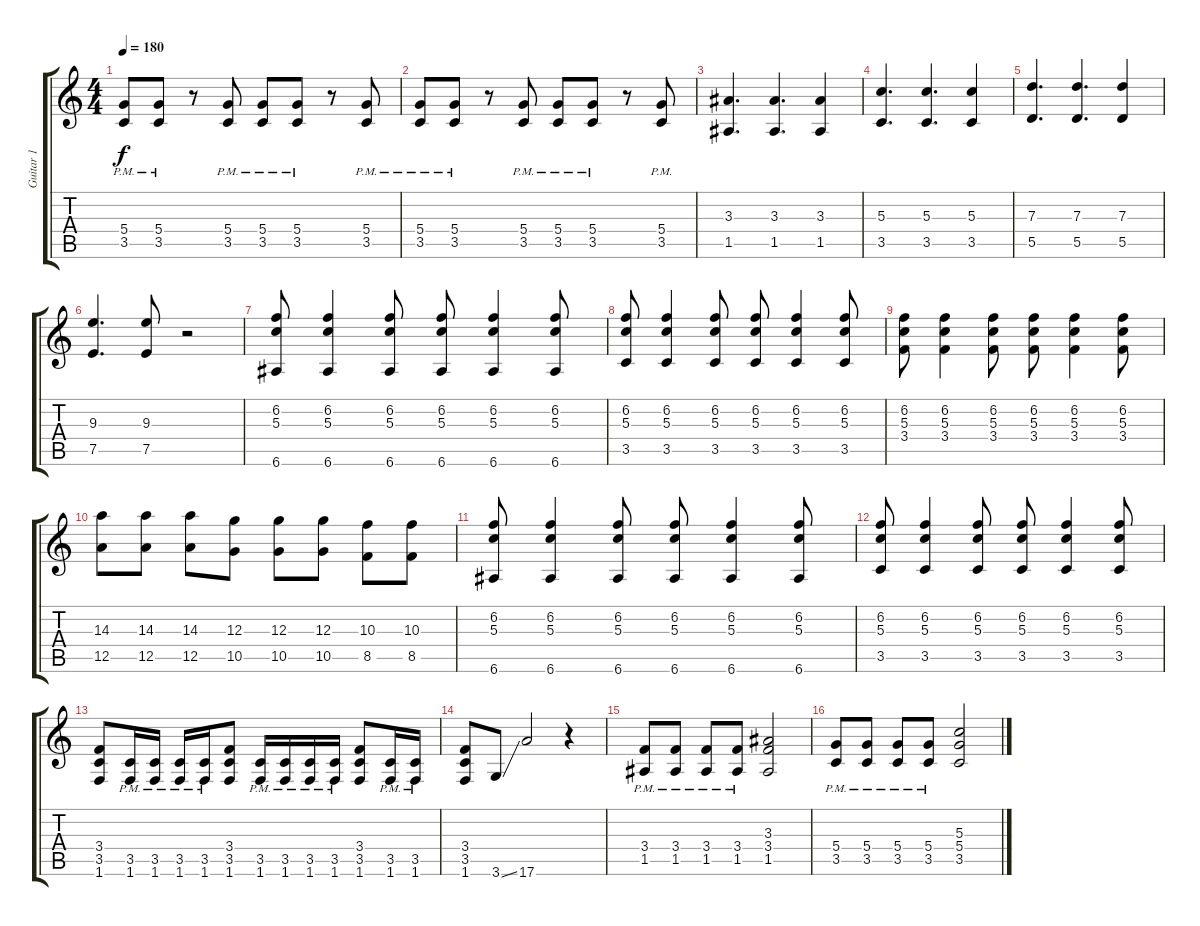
\track ("Guitar 1" "Guitar 1") {instrument overdrivenguitar}
\staff {score tabs}
\tuning (E4 B3 G3 D3 A2 E2) {hide}
\ts (4 4)
\tempo 180
\clef g2
\ks c
(5.4{pm} 3.5{pm}).8{dy f} (5.4{pm} 3.5{pm}).8 r.8 (5.4{pm} 3.5{pm}).8 (5.4{pm} 3.5{pm}).8 (5.4{pm} 3.5{pm}).8 r.8 (5.4{pm} 3.5{pm}).8 |
(5.4{pm} 3.5{pm}).8 (5.4{pm} 3.5{pm}).8 r.8 (5.4{pm} 3.5{pm}).8 (5.4{pm} 3.5{pm}).8 (5.4{pm} 3.5{pm}).8 r.8 (5.4{pm} 3.5{pm}).8 |
(3.3 1.5).4{d instrument overdrivenguitar} (3.3 1.5).4{d} (3.3 1.5).4 |
(5.3 3.5).4{d} (5.3 3.5).4{d} (5.3 3.5).4 |
(7.3 5.5).4{d} (7.3 5.5).4{d} (7.3 5.5).4 |
(9.3 7.5).4{d} (9.3 7.5).8 r.2 |
(6.2 5.3 6.6).8 (6.2 5.3 6.6).4 (6.2 5.3 6.6).8 (6.2 5.3 6.6).8 (6.2 5.3 6.6).4 (6.2 5.3 6.6).8 |
(6.2 5.3 3.5).8 (6.2 5.3 3.5).4 (6.2 5.3 3.5).8 (6.2 5.3 3.5).8 (6.2 5.3 3.5).4 (6.2 5.3 3.5).8 |
(6.2 5.3 3.4).8 (6.2 5.3 3.4).4 (6.2 5.3 3.4).8 (6.2 5.3 3.4).8 (6.2 5.3 3.4).4 (6.2 5.3 3.4).8 |
(14.3 12.5).8 (14.3 12.5).8 (14.3 12.5).8 (12.3 10.5).8 (12.3 10.5).8 (12.3 10.5).8 (10.3 8.5).8 (10.3 8.5).8 |
(6.2 5.3 6.6).8 (6.2 5.3 6.6).4 (6.2 5.3 6.6).8 (6.2 5.3 6.6).8 (6.2 5.3 6.6).4 (6.2 5.3 6.6).8 |
(6.2 5.3 3.5).8 (6.2 5.3 3.5).4 (6.2 5.3 3.5).8 (6.2 5.3 3.5).8 (6.2 5.3 3.5).4 (6.2 5.3 3.5).8 |
(3.4 3.5 1.6).8 (3.5{pm} 1.6{pm}).16{instrument electricguitarmuted} (3.5{pm} 1.6{pm}).16 (3.5{pm} 1.6{pm}).16 (3.5{pm} 1.6{pm}).16 (3.4 3.5 1.6).8{instrument overdrivenguitar} (3.5{pm} 1.6{pm}).16{instrument electricguitarmuted} (3.5{pm} 1.6{pm}).16 (3.5{pm} 1.6{pm}).16 (3.5{pm} 1.6{pm}).16 (3.4 3.5 1.6).8{instrument overdrivenguitar} (3.5{pm} 1.6{pm}).16{instrument electricguitarmuted} (3.5{pm} 1.6{pm}).16 |
(3.4 3.5 1.6).8{instrument overdrivenguitar} 3.6{ss}.8 17.6.2 r.4 |
(3.4{pm} 1.5{pm}).8{instrument electricguitarmuted} (3.4{pm} 1.5{pm}).8 (3.4{pm} 1.5{pm}).8 (3.4{pm} 1.5{pm}).8 (3.3 3.4 1.5).2{instrument overdrivenguitar} |
(5.4{pm} 3.5{pm}).8{instrument electricguitarmuted} (5.4{pm} 3.5{pm}).8 (5.4{pm} 3.5{pm}).8 (5.4{pm} 3.5{pm}).8 (5.3 5.4 3.5).2{instrument overdrivenguitar}
